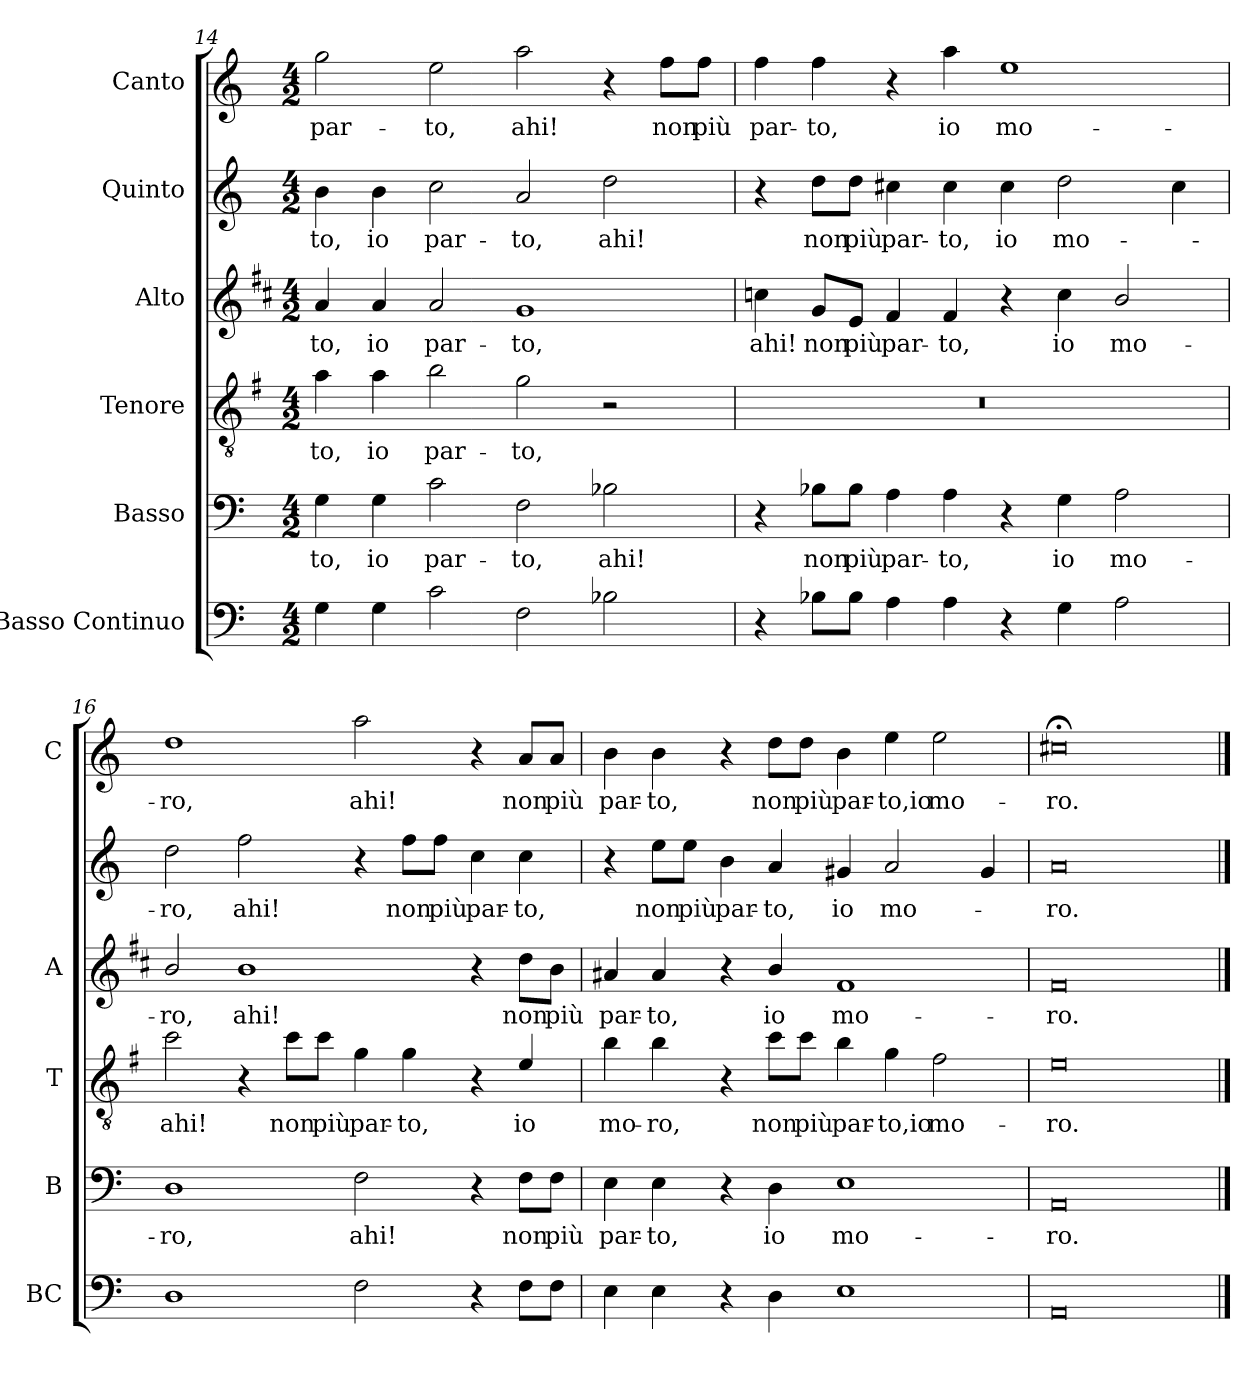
**kern	**kern	**text	**kern	**text	**kern	**text	**kern	**text	**kern	**text
*part6	*part5	*part5	*part4	*part4	*part3	*part3	*part2	*part2	*part1	*part1
*staff6	*staff5	*staff5	*staff4	*staff4	*staff3	*staff3	*staff2	*staff2	*staff1	*staff1
*I"Basso Continuo	*I"Basso	*	*I"Tenore	*	*I"Alto	*	*I"Quinto	*	*I"Canto	*
*I'BC	*I'B	*	*I'T	*	*I'A	*	*	*	*I'C	*
*clefF4	*clefF4	*	*clefGv2	*	*clefG2	*	*clefG2	*	*clefG2	*
*	*	*	*ITrd4c7	*	*ITrd1c2	*	*	*	*	*
*k[]	*k[]	*	*k[]	*	*k[]	*	*k[]	*	*k[]	*
*C:	*C:	*	*C:	*	*C:	*	*C:	*	*C:	*
*M4/2	*M4/2	*	*M4/2	*	*M4/2	*	*M4/2	*	*M4/2	*
=14	=14	=14	=14	=14	=14	=14	=14	=14	=14	=14
!	!	!LO:LY:b	!	!LO:LY:b	!	!LO:LY:b	!	!LO:LY:b	!	!LO:LY:b
4G\	4G\	-to,	4d\	-to,	4g/	-to,	4b\	-to,	2gg\	par-
!	!	!LO:LY:b	!	!LO:LY:b	!	!LO:LY:b	!	!LO:LY:b	!	!
4G\	4G\	io	4d\	io	4g/	io	4b\	io	.	.
!	!	!LO:LY:b	!	!LO:LY:b	!	!LO:LY:b	!	!LO:LY:b	!	!LO:LY:b
2c\	2c\	par-	2e\	par-	2g/	par-	2cc\	par-	2ee\	-to,
!	!	!LO:LY:b	!	!LO:LY:b	!	!LO:LY:b	!	!LO:LY:b	!	!LO:LY:b
2F\	2F\	-to,	2c\	-to,	1f	-to,	2a/	-to,	2aa\	ahi!
!	!	!LO:LY:b	!	!	!	!	!	!LO:LY:b	!	!
2B-X\	2B-X\	ahi!	2r	.	.	.	2dd\	ahi!	4r	.
!	!	!	!	!	!	!	!	!	!	!LO:LY:b
.	.	.	.	.	.	.	.	.	8ff\L	non
!	!	!	!	!	!	!	!	!	!	!LO:LY:b
.	.	.	.	.	.	.	.	.	8ff\J	più
=15	=15	=15	=15	=15	=15	=15	=15	=15	=15	=15
!	!	!	!	!	!	!LO:LY:b	!	!	!	!LO:LY:b
4r	4r	.	0r	.	4b-X\	ahi!	4r	.	4ff\	par-
!	!	!LO:LY:b	!	!	!	!LO:LY:b	!	!LO:LY:b	!	!LO:LY:b
8B-X\L	8B-X\L	non	.	.	8f/L	non	8dd\L	non	4ff\	-to,
!	!	!LO:LY:b	!	!	!	!LO:LY:b	!	!LO:LY:b	!	!
8B-\J	8B-\J	più	.	.	8d/J	più	8dd\J	più	.	.
!	!	!LO:LY:b	!	!	!	!LO:LY:b	!	!LO:LY:b	!	!
4A\	4A\	par-	.	.	4e/	par-	4cc#X\	par-	4r	.
!	!	!LO:LY:b	!	!	!	!LO:LY:b	!	!LO:LY:b	!	!LO:LY:b
4A\	4A\	-to,	.	.	4e/	-to,	4cc#\	-to,	4aa\	io
!	!	!	!	!	!	!	!	!LO:LY:b	!	!LO:LY:b
4r	4r	.	.	.	4r	.	4cc#\	io	1ee	mo-
!	!	!LO:LY:b	!	!	!	!LO:LY:b	!	!LO:LY:b	!	!
4G\	4G\	io	.	.	4b-\	io	2dd\	mo-	.	.
!	!	!LO:LY:b	!	!	!	!LO:LY:b	!	!	!	!
2A\	2A\	mo-	.	.	2a/	mo-	.	.	.	.
.	.	.	.	.	.	.	4cc#\	.	.	.
!!LO:LB:g=z
=16	=16	=16	=16	=16	=16	=16	=16	=16	=16	=16
!	!	!LO:LY:b	!	!LO:LY:b	!	!LO:LY:b	!	!LO:LY:b	!	!LO:LY:b
1D	1D	-ro,	2f\	ahi!	2a/	-ro,	2dd\	-ro,	1dd	-ro,
!	!	!	!	!	!	!LO:LY:b	!	!LO:LY:b	!	!
.	.	.	4r	.	1a	ahi!	2ff\	ahi!	.	.
!	!	!	!	!LO:LY:b	!	!	!	!	!	!
.	.	.	8f\L	non	.	.	.	.	.	.
!	!	!	!	!LO:LY:b	!	!	!	!	!	!
.	.	.	8f\J	più	.	.	.	.	.	.
!	!	!LO:LY:b	!	!LO:LY:b	!	!	!	!	!	!LO:LY:b
2F\	2F\	ahi!	4c\	par-	.	.	4r	.	2aa\	ahi!
!	!	!	!	!LO:LY:b	!	!	!	!LO:LY:b	!	!
.	.	.	4c\	-to,	.	.	8ff\L	non	.	.
!	!	!	!	!	!	!	!	!LO:LY:b	!	!
.	.	.	.	.	.	.	8ff\J	più	.	.
!	!	!	!	!	!	!	!	!LO:LY:b	!	!
4r	4r	.	4r	.	4r	.	4cc\	par-	4r	.
!	!	!LO:LY:b	!	!LO:LY:b	!	!LO:LY:b	!	!LO:LY:b	!	!LO:LY:b
8F\L	8F\L	non	4A/	io	8cc\L	non	4cc\	-to,	8a/L	non
!	!	!LO:LY:b	!	!	!	!LO:LY:b	!	!	!	!LO:LY:b
8F\J	8F\J	più	.	.	8a\J	più	.	.	8a/J	più
=17	=17	=17	=17	=17	=17	=17	=17	=17	=17	=17
!	!	!LO:LY:b	!	!LO:LY:b	!	!LO:LY:b	!	!	!	!LO:LY:b
4E\	4E\	par-	4e\	mo-	4g#X/	par-	4r	.	4b\	par-
!	!	!LO:LY:b	!	!LO:LY:b	!	!LO:LY:b	!	!LO:LY:b	!	!LO:LY:b
4E\	4E\	-to,	4e\	-ro,	4g#/	-to,	8ee\L	non	4b\	-to,
!	!	!	!	!	!	!	!	!LO:LY:b	!	!
.	.	.	.	.	.	.	8ee\J	più	.	.
!	!	!	!	!	!	!	!	!LO:LY:b	!	!
4r	4r	.	4r	.	4r	.	4b\	par-	4r	.
!	!	!LO:LY:b	!	!LO:LY:b	!	!LO:LY:b	!	!LO:LY:b	!	!LO:LY:b
4D\	4D\	io	8f\L	non	4a/	io	4a/	-to,	8dd\L	non
!	!	!	!	!LO:LY:b	!	!	!	!	!	!LO:LY:b
.	.	.	8f\J	più	.	.	.	.	8dd\J	più
!	!	!LO:LY:b	!	!LO:LY:b	!	!LO:LY:b	!	!LO:LY:b	!	!LO:LY:b
1E	1E	mo-	4e\	par-	1e	mo-	4g#X/	io	4b\	par-
!	!	!	!	!LO:LY:b	!	!	!	!LO:LY:b	!	!LO:LY:b
.	.	.	4c\	-to,io	.	.	2a/	mo-	4ee\	-to,io
!	!	!	!	!LO:LY:b	!	!	!	!	!	!LO:LY:b
.	.	.	2B\	mo-	.	.	.	.	2ee\	mo-
.	.	.	.	.	.	.	4g#/	.	.	.
=18	=18	=18	=18	=18	=18	=18	=18	=18	=18	=18
!	!	!LO:LY:b	!	!LO:LY:b	!	!LO:LY:b	!	!LO:LY:b	!	!LO:LY:b
0AA	0AA	-ro.	0A	-ro.	0e	-ro.	0a	-ro.	0cc#X;<	-ro.
==	==	==	==	==	==	==	==	==	==	==
*-	*-	*-	*-	*-	*-	*-	*-	*-	*-	*-
